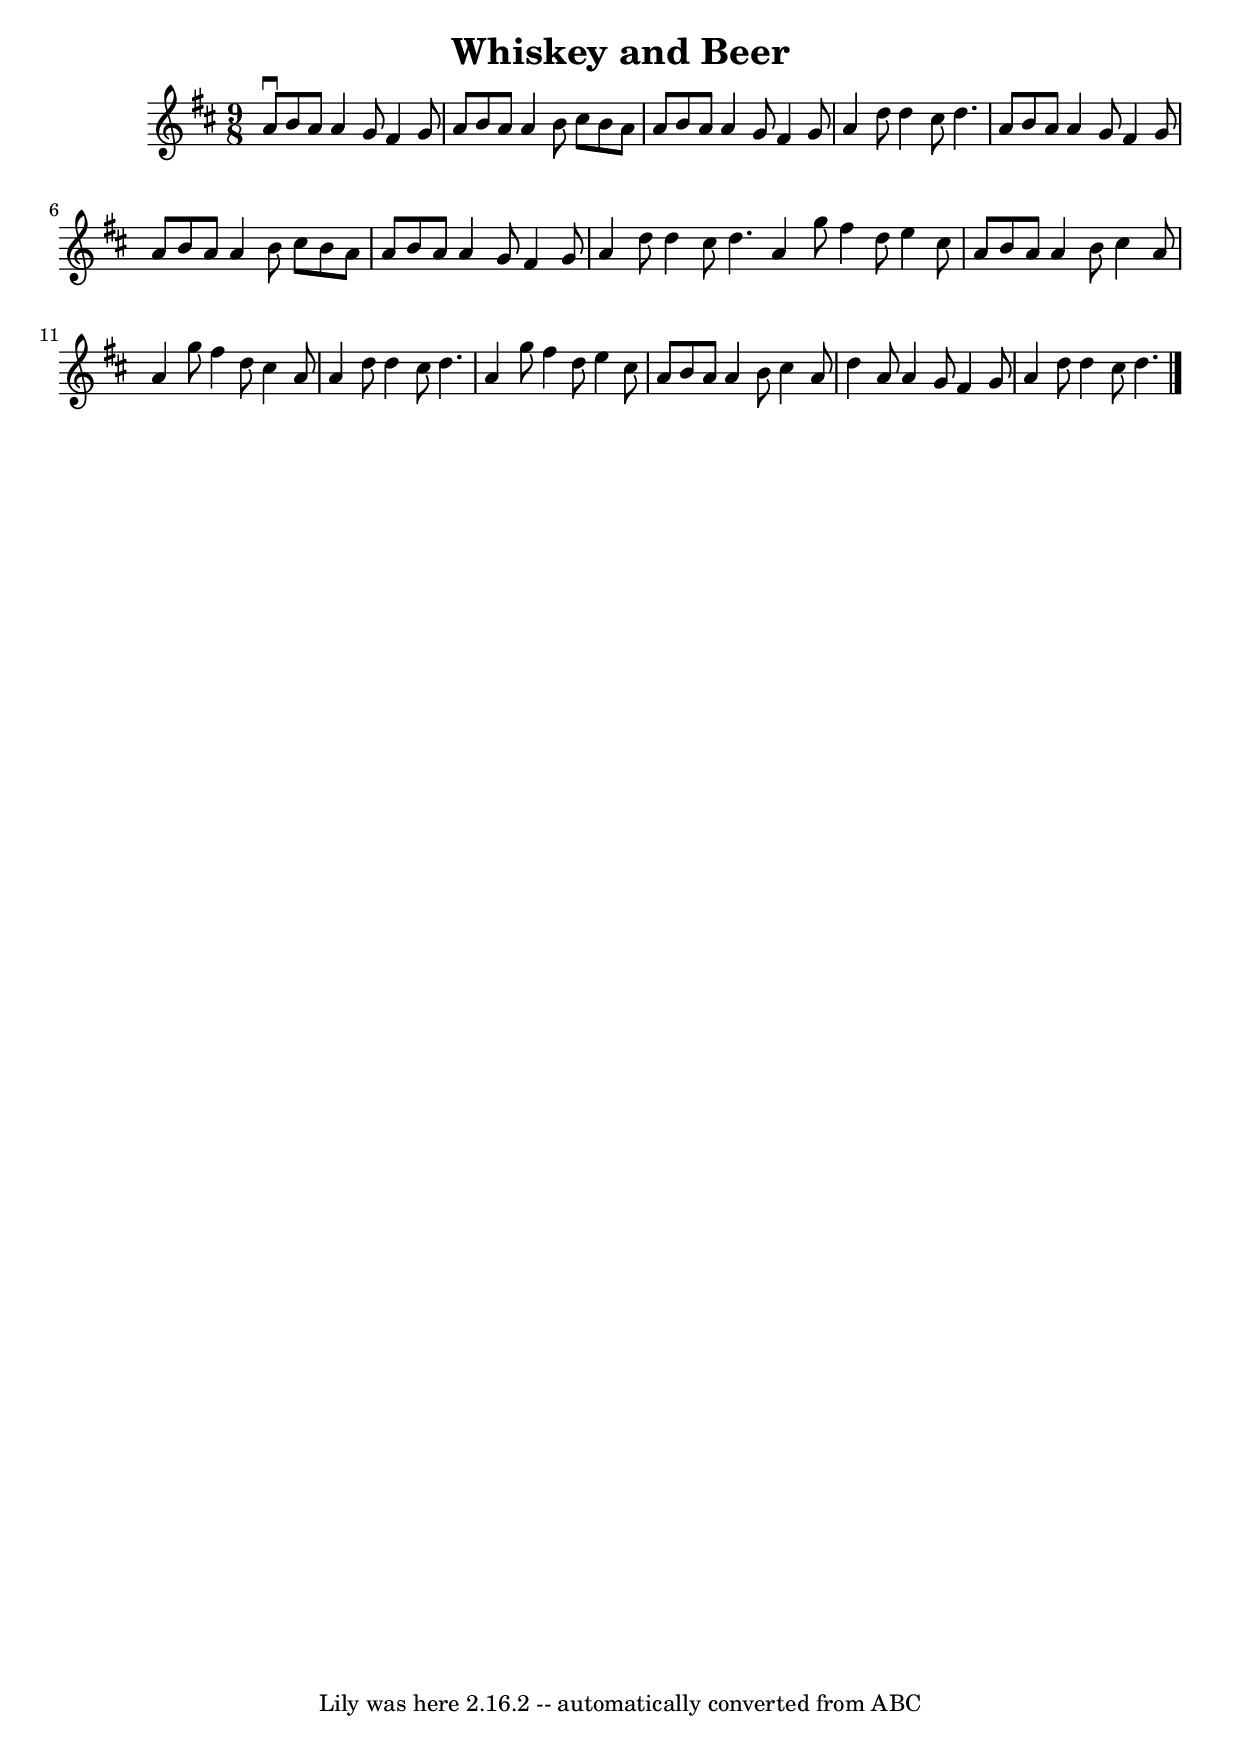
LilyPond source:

\version "2.16.2"
\include "Mammoth.ily"
\header {
  %% book = "Ryan's Mammoth Collection"
 crossRefNumber = "1"
 footnotes = "\\\\87 453"
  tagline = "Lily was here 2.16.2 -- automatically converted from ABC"
  title = "Whiskey and Beer"

}
voicedefault =  {


  \time 9/8 
  \key d \major
 a'8^\downbow b'8 a'8 a'4 g'8 fis'4 g'8     |
 a'8 b'8 a'8 a'4 b'8 cis''8 b'8 a'8     |
 a'8 b'8 a'8 a'4 g'8 fis'4 g'8    |
 a'4 d''8 d''4 cis''8 d''4.     |
 a'8 b'8 a'8 a'4 g'8 fis'4 g'8     |
 a'8 b'8 a'8 a'4 b'8 cis''8 b'8 a'8     |
 a'8 b'8 a'8 a'4 g'8 fis'4 g'8    |
 a'4 d''8 d''4 cis''8 d''4.    \bar " |." a'4 g''8 fis''4 d''8 e''4 cis''8     |
 a'8 b'8 a'8 a'4 b'8 cis''4 a'8     |
 a'4 g''8 fis''4 d''8 cis''4 a'8     |
 a'4 d''8 d''4 cis''8 d''4.    |
 a'4 g''8 fis''4 d''8 e''4 cis''8     |
 a'8 b'8 a'8 a'4 b'8 cis''4 a'8     |
 d''4 a'8 a'4 g'8 fis'4 g'8     |
 a'4 d''8 d''4 cis''8 d''4.    \bar "|."   

}

\score{
  <<

    \context Staff="default"
    {
      \voicedefault 
      
    }

  >>
  \layout {
    
  }
  \midi {
  }

}
